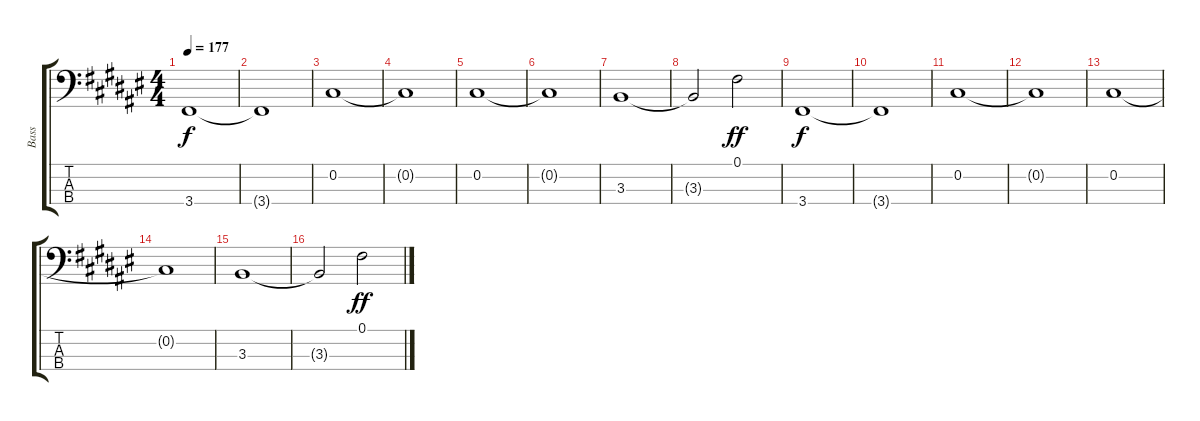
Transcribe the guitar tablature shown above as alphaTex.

\track ("Bass" "Bass") {instrument fretlessbass}
\staff {score tabs}
\tuning (Gb2 Db2 Ab1 Eb1) {hide}
\ts (4 4)
\tempo 177
\clef f4
\ks d#minor
3.4.1{dy f} |
3.4{t}.1 |
0.2.1 |
0.2{t}.1 |
0.2.1 |
0.2{t}.1 |
3.3.1 |
3.3{t}.2 0.1.2{dy ff} |
3.4.1{dy f} |
3.4{t}.1 |
0.2.1 |
0.2{t}.1 |
0.2.1 |
0.2{t}.1 |
3.3.1 |
3.3{t}.2 0.1.2{dy ff}
